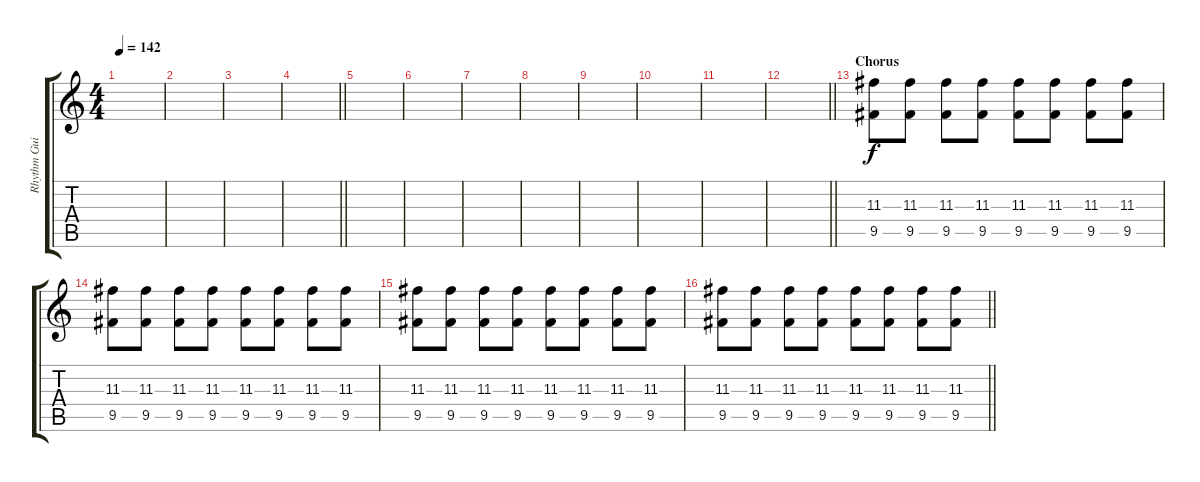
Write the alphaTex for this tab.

\track ("Rhythm Guitar" "Rhythm Gui") {instrument overdrivenguitar}
\staff {score tabs}
\tuning (E4 B3 G3 D3 A2 D2) {hide}
\ts (4 4)
\tempo 142
\clef g2
\ks c
|
|
|
\barLineRight lightlight
|
|
|
|
|
|
|
|
\barLineRight lightlight
|
\section ("" "Chorus")
(11.3 9.5).8 (11.3 9.5).8 (11.3 9.5).8 (11.3 9.5).8 (11.3 9.5).8 (11.3 9.5).8 (11.3 9.5).8 (11.3 9.5).8 |
(11.3 9.5).8 (11.3 9.5).8 (11.3 9.5).8 (11.3 9.5).8 (11.3 9.5).8 (11.3 9.5).8 (11.3 9.5).8 (11.3 9.5).8 |
(11.3 9.5).8 (11.3 9.5).8 (11.3 9.5).8 (11.3 9.5).8 (11.3 9.5).8 (11.3 9.5).8 (11.3 9.5).8 (11.3 9.5).8 |
\barLineRight lightlight
(11.3 9.5).8 (11.3 9.5).8 (11.3 9.5).8 (11.3 9.5).8 (11.3 9.5).8 (11.3 9.5).8 (11.3 9.5).8 (11.3 9.5).8
